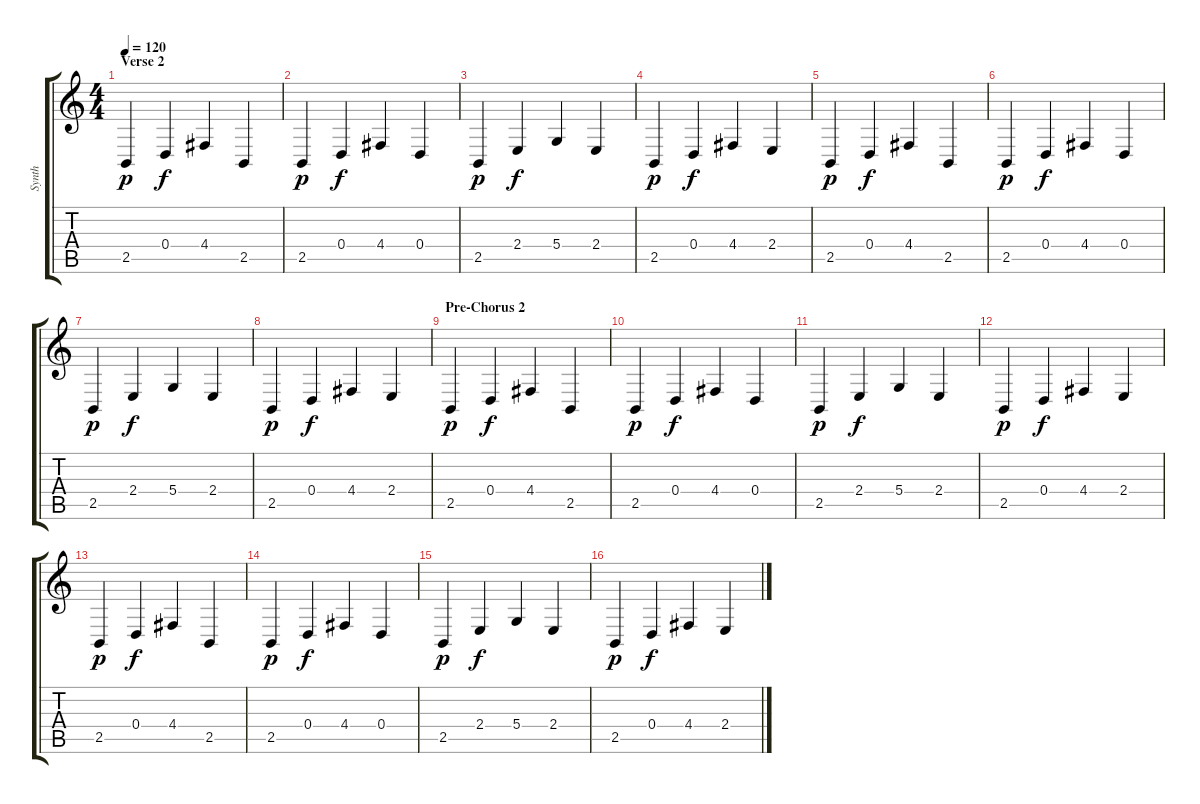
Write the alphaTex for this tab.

\track ("Synth" "Synth") {instrument fx4atmosphere}
\staff {score tabs}
\tuning (E4 B3 G3 D3 A2 E2) {hide}
\ts (4 4)
\section ("" "Verse 2")
\tempo 120
\clef g2
\ks c
2.5.4{dy p} 0.4.4{dy f} 4.4.4 2.5.4 |
2.5.4{dy p} 0.4.4{dy f} 4.4.4 0.4.4 |
2.5.4{dy p} 2.4.4{dy f} 5.4.4 2.4.4 |
2.5.4{dy p} 0.4.4{dy f} 4.4.4 2.4.4 |
2.5.4{dy p} 0.4.4{dy f} 4.4.4 2.5.4 |
2.5.4{dy p} 0.4.4{dy f} 4.4.4 0.4.4 |
2.5.4{dy p} 2.4.4{dy f} 5.4.4 2.4.4 |
2.5.4{dy p} 0.4.4{dy f} 4.4.4 2.4.4 |
\section ("" "Pre-Chorus 2")
2.5.4{dy p} 0.4.4{dy f} 4.4.4 2.5.4 |
2.5.4{dy p} 0.4.4{dy f} 4.4.4 0.4.4 |
2.5.4{dy p} 2.4.4{dy f} 5.4.4 2.4.4 |
2.5.4{dy p} 0.4.4{dy f} 4.4.4 2.4.4 |
2.5.4{dy p} 0.4.4{dy f} 4.4.4 2.5.4 |
2.5.4{dy p} 0.4.4{dy f} 4.4.4 0.4.4 |
2.5.4{dy p} 2.4.4{dy f} 5.4.4 2.4.4 |
2.5.4{dy p} 0.4.4{dy f} 4.4.4 2.4.4
